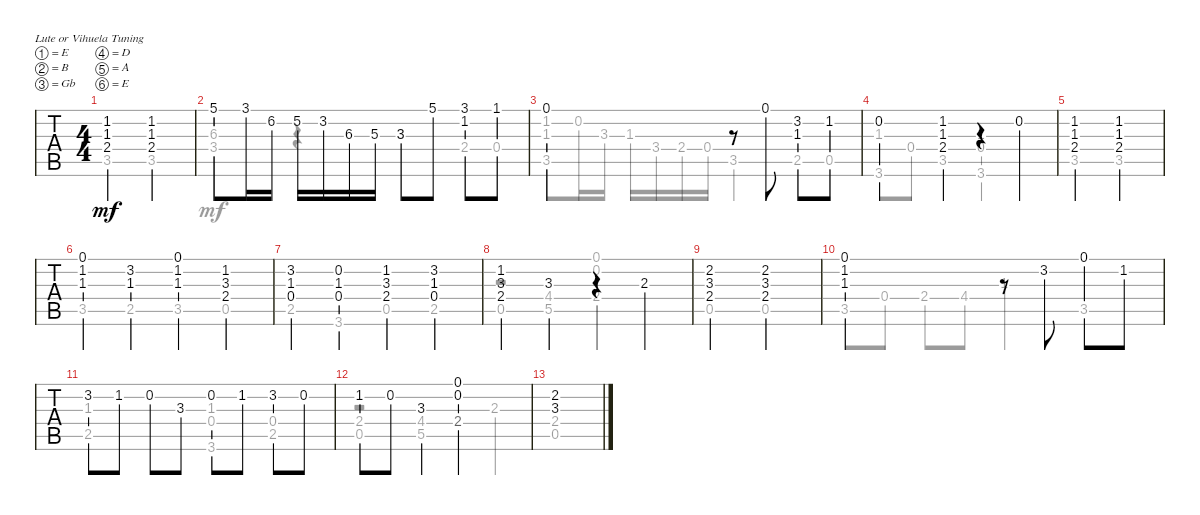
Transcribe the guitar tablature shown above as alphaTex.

\bracketExtendMode groupsimilarinstruments
\singleTrackTrackNamePolicy hidden
\multiTrackTrackNamePolicy hidden
\firstSystemTrackNameOrientation horizontal
\otherSystemsTrackNameOrientation horizontal
\track ("Steel Guitar" "S-Gt") {instrument acousticguitarsteel}
\staff {tabs}
\tuning (E4 B3 Gb3 D3 A2 E2)
\voice
\ts (4 4)
\tempo (130 hide)
\clef g2
\ks c
(1.2 1.3 2.4).2{dy mf} (2.4 1.3 1.2).2 |
5.1.8 3.1.16 6.2.16 5.2.16 3.2.16 6.3.16 5.3.16 3.3.8 5.1.8 (3.1 1.2).8 1.1.8 |
0.1.2 r.8 0.1.8 (3.2 1.3).8 1.2.8 |
0.2.4 (1.2 1.3 2.4).4 r.4 0.2.4 |
(1.2 1.3 2.4).2 (2.4 1.3 1.2).2 |
(0.1 1.2 1.3).4 (3.2 1.3).4 (1.3 1.2 0.1).4 (1.2 3.3 2.4).4 |
(0.4 1.3 3.2).4 (0.2 1.3 0.4).4 (2.4 3.3 1.2).4 (3.2 1.3 0.4).4 |
(2.4 3.3 1.2).4 3.3.4 r.4 2.3.4 |
(2.2 3.3 2.4).2 (2.4 3.3 2.2).2 |
(0.1 1.2 1.3).2 r.8 3.2.8 0.1.8 1.2.8 |
3.2.8 1.2.8 0.2.8 3.3.8 0.2.8 1.2.8 3.2.8 0.2.8 |
1.2.8 0.2.8 3.3.4 (0.1 0.2).2 |
(2.2 3.3).1
\voice
\clef g2
\ottava regular
\simile none
\ks c
3.5.2{dy mf} 3.5.2 |
6.3.4 r.4 3.3.4 2.4.8 0.4.8 |
(1.2 1.3).8 0.2.16 3.3.16 1.3.16 3.4.16 2.4.16 0.4.16 3.5.4 2.5.8 0.5.8 |
1.3.8 0.4.8 3.5.4 (0.4 1.3 3.6).2 |
3.5.2 3.5.2 |
3.5.4 2.5.4 3.5.4 0.5.4 |
2.5.4 3.6.4 0.5.4 2.5.4 |
0.5.4 (5.5 4.4).4 2.4.2 |
0.5.2 0.5.2 |
3.5.8 0.4.8 2.4.8 4.4.8 1.3.4 3.5.4 |
(2.5 1.3).2 (1.3 0.4 3.6).4 (2.5 0.4).4 |
(2.4 0.5).4 (5.5 4.4).4 2.4.4 2.3.4 |
(2.4 0.5).1
\voice
\clef g2
\ottava regular
\simile none
\ks c
|
3.4.2 |
3.5.2 |
3.6.4 |
|
|
|
r.2 (0.1 0.2).2 |
|
|
|
r.2 2.4.2 |
